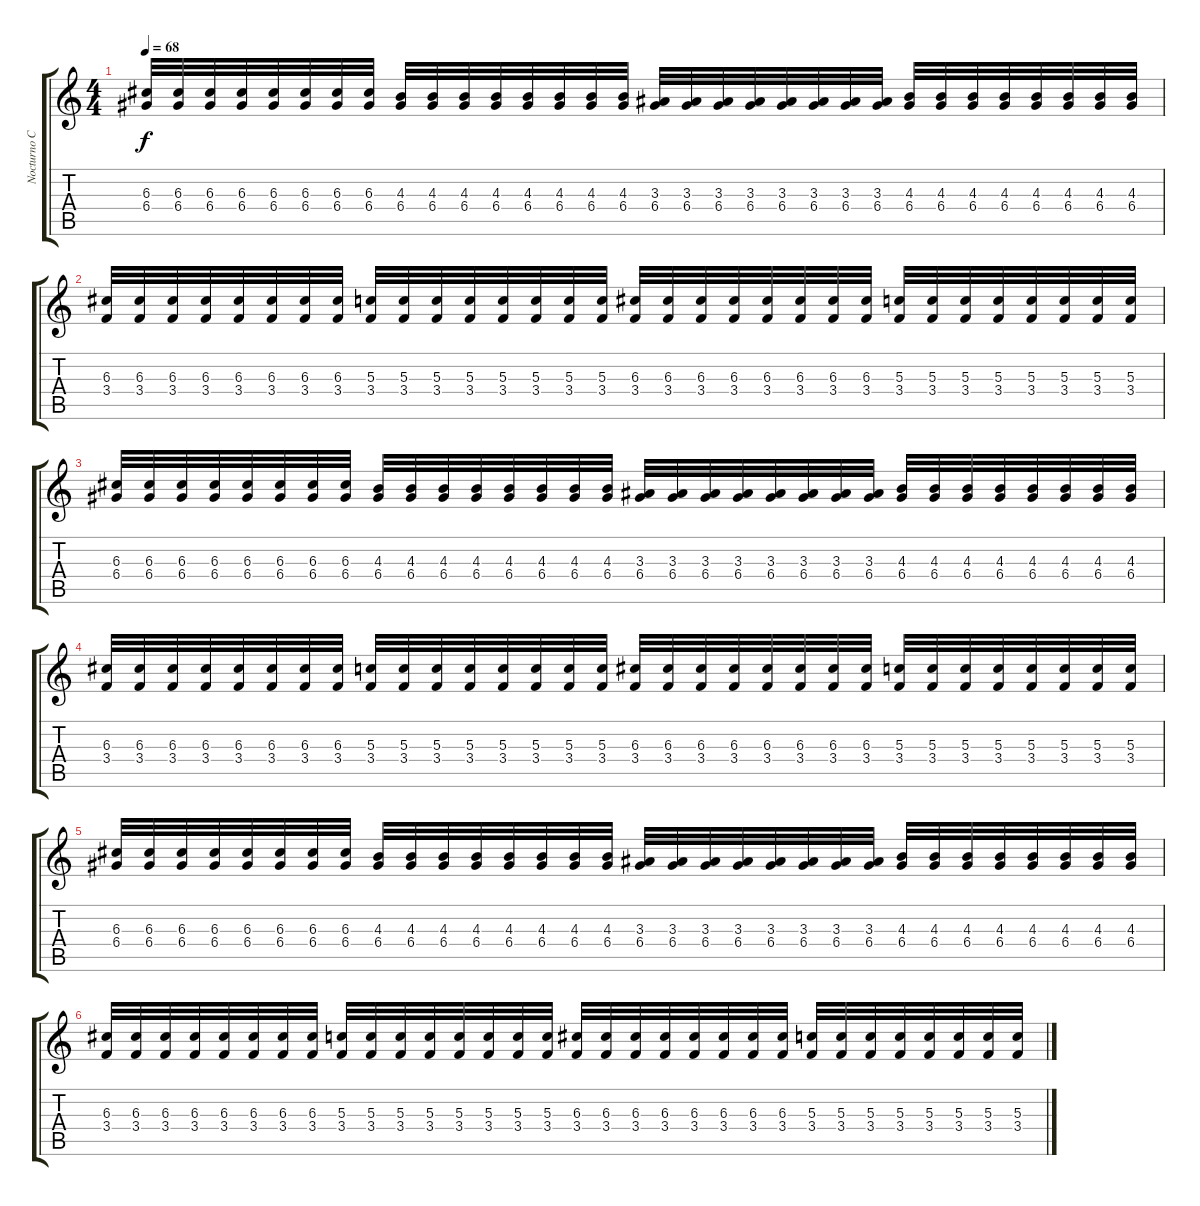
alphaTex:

\track ("Nocturno Culto" "Nocturno C") {instrument distortionguitar}
\staff {score tabs}
\tuning (E4 B3 G3 D3 A2 E2) {hide}
\ts (4 4)
\tempo 68
\clef g2
\ks c
(6.3 6.4).32{dy f} (6.3 6.4).32 (6.3 6.4).32 (6.3 6.4).32 (6.3 6.4).32 (6.3 6.4).32 (6.3 6.4).32 (6.3 6.4).32 (4.3 6.4).32 (4.3 6.4).32 (4.3 6.4).32 (4.3 6.4).32 (4.3 6.4).32 (4.3 6.4).32 (4.3 6.4).32 (4.3 6.4).32 (3.3 6.4).32 (3.3 6.4).32 (3.3 6.4).32 (3.3 6.4).32 (3.3 6.4).32 (3.3 6.4).32 (3.3 6.4).32 (3.3 6.4).32 (4.3 6.4).32 (4.3 6.4).32 (4.3 6.4).32 (4.3 6.4).32 (4.3 6.4).32 (4.3 6.4).32 (4.3 6.4).32 (4.3 6.4).32 |
(6.3 3.4).32 (6.3 3.4).32 (6.3 3.4).32 (6.3 3.4).32 (6.3 3.4).32 (6.3 3.4).32 (6.3 3.4).32 (6.3 3.4).32 (5.3 3.4).32 (5.3 3.4).32 (5.3 3.4).32 (5.3 3.4).32 (5.3 3.4).32 (5.3 3.4).32 (5.3 3.4).32 (5.3 3.4).32 (6.3 3.4).32 (6.3 3.4).32 (6.3 3.4).32 (6.3 3.4).32 (6.3 3.4).32 (6.3 3.4).32 (6.3 3.4).32 (6.3 3.4).32 (5.3 3.4).32 (5.3 3.4).32 (5.3 3.4).32 (5.3 3.4).32 (5.3 3.4).32 (5.3 3.4).32 (5.3 3.4).32 (5.3 3.4).32 |
(6.3 6.4).32 (6.3 6.4).32 (6.3 6.4).32 (6.3 6.4).32 (6.3 6.4).32 (6.3 6.4).32 (6.3 6.4).32 (6.3 6.4).32 (4.3 6.4).32 (4.3 6.4).32 (4.3 6.4).32 (4.3 6.4).32 (4.3 6.4).32 (4.3 6.4).32 (4.3 6.4).32 (4.3 6.4).32 (3.3 6.4).32 (3.3 6.4).32 (3.3 6.4).32 (3.3 6.4).32 (3.3 6.4).32 (3.3 6.4).32 (3.3 6.4).32 (3.3 6.4).32 (4.3 6.4).32 (4.3 6.4).32 (4.3 6.4).32 (4.3 6.4).32 (4.3 6.4).32 (4.3 6.4).32 (4.3 6.4).32 (4.3 6.4).32 |
(6.3 3.4).32 (6.3 3.4).32 (6.3 3.4).32 (6.3 3.4).32 (6.3 3.4).32 (6.3 3.4).32 (6.3 3.4).32 (6.3 3.4).32 (5.3 3.4).32 (5.3 3.4).32 (5.3 3.4).32 (5.3 3.4).32 (5.3 3.4).32 (5.3 3.4).32 (5.3 3.4).32 (5.3 3.4).32 (6.3 3.4).32 (6.3 3.4).32 (6.3 3.4).32 (6.3 3.4).32 (6.3 3.4).32 (6.3 3.4).32 (6.3 3.4).32 (6.3 3.4).32 (5.3 3.4).32 (5.3 3.4).32 (5.3 3.4).32 (5.3 3.4).32 (5.3 3.4).32 (5.3 3.4).32 (5.3 3.4).32 (5.3 3.4).32 |
(6.3 6.4).32 (6.3 6.4).32 (6.3 6.4).32 (6.3 6.4).32 (6.3 6.4).32 (6.3 6.4).32 (6.3 6.4).32 (6.3 6.4).32 (4.3 6.4).32 (4.3 6.4).32 (4.3 6.4).32 (4.3 6.4).32{volume 0} (4.3 6.4).32 (4.3 6.4).32 (4.3 6.4).32 (4.3 6.4).32 (3.3 6.4).32 (3.3 6.4).32 (3.3 6.4).32 (3.3 6.4).32 (3.3 6.4).32 (3.3 6.4).32 (3.3 6.4).32 (3.3 6.4).32 (4.3 6.4).32 (4.3 6.4).32 (4.3 6.4).32 (4.3 6.4).32 (4.3 6.4).32 (4.3 6.4).32 (4.3 6.4).32 (4.3 6.4).32 |
(6.3 3.4).32 (6.3 3.4).32 (6.3 3.4).32 (6.3 3.4).32 (6.3 3.4).32 (6.3 3.4).32 (6.3 3.4).32 (6.3 3.4).32 (5.3 3.4).32 (5.3 3.4).32 (5.3 3.4).32 (5.3 3.4).32 (5.3 3.4).32 (5.3 3.4).32 (5.3 3.4).32 (5.3 3.4).32 (6.3 3.4).32 (6.3 3.4).32 (6.3 3.4).32 (6.3 3.4).32 (6.3 3.4).32 (6.3 3.4).32 (6.3 3.4).32 (6.3 3.4).32 (5.3 3.4).32 (5.3 3.4).32 (5.3 3.4).32 (5.3 3.4).32 (5.3 3.4).32 (5.3 3.4).32 (5.3 3.4).32 (5.3 3.4).32
